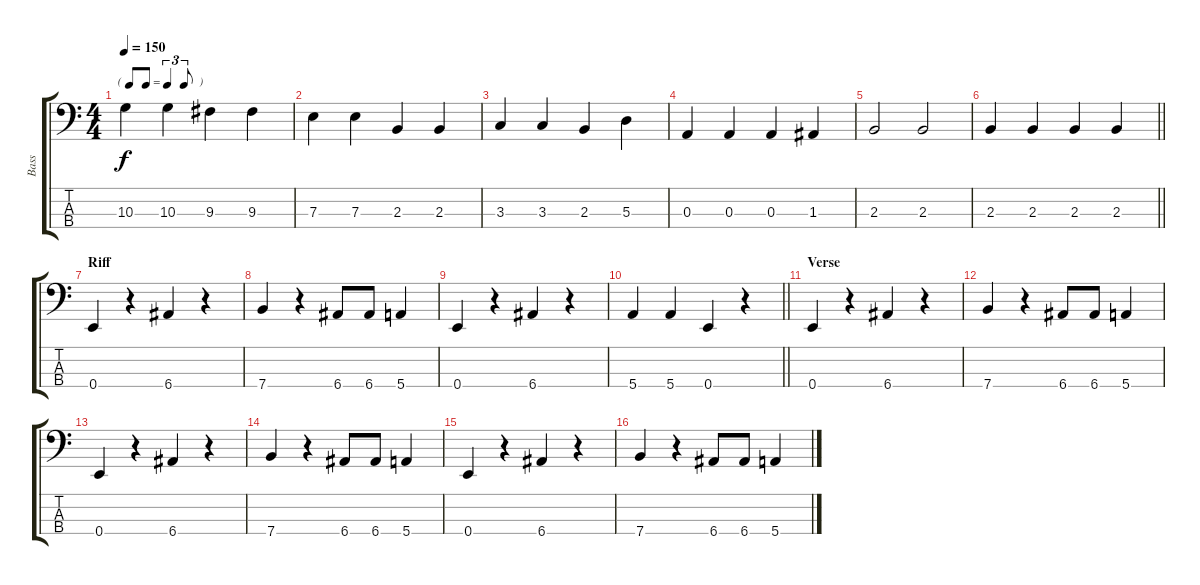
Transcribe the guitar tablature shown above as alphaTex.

\track ("Bass" "Bass") {instrument electricbassfinger}
\staff {score tabs}
\tuning (G2 D2 A1 E1) {hide}
\ts (4 4)
\tf triplet8th
\tempo 150
\clef f4
\ks c
10.3.4{dy f} 10.3.4 9.3.4 9.3.4 |
7.3.4 7.3.4 2.3.4 2.3.4 |
3.3.4 3.3.4 2.3.4 5.3.4 |
0.3.4 0.3.4 0.3.4 1.3.4 |
2.3.2 2.3.2 |
\barLineRight lightlight
2.3.4 2.3.4 2.3.4 2.3.4 |
\section ("" "Riff")
0.4.4 r.4 6.4.4 r.4 |
7.4.4 r.4 6.4.8 6.4.8 5.4.4 |
0.4.4 r.4 6.4.4 r.4 |
\barLineRight lightlight
5.4.4 5.4.4 0.4.4 r.4 |
\section ("" "Verse")
0.4.4 r.4 6.4.4 r.4 |
7.4.4 r.4 6.4.8 6.4.8 5.4.4 |
0.4.4 r.4 6.4.4 r.4 |
7.4.4 r.4 6.4.8 6.4.8 5.4.4 |
0.4.4 r.4 6.4.4 r.4 |
7.4.4 r.4 6.4.8 6.4.8 5.4.4
